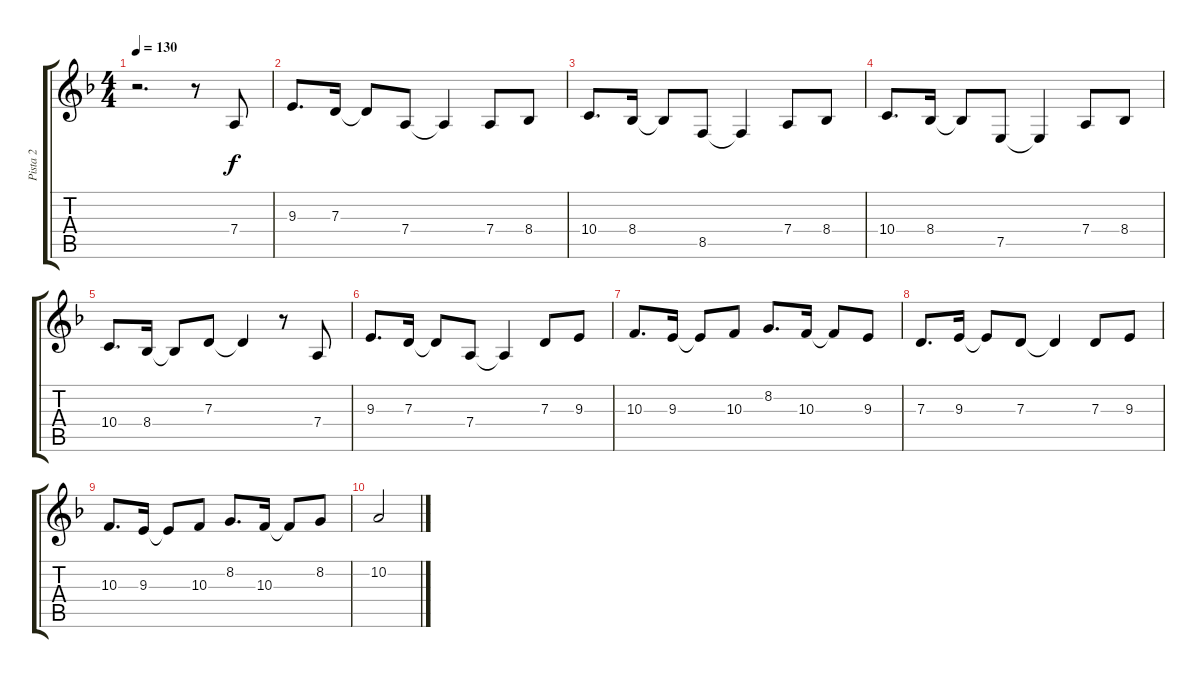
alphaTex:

\track ("Pista 2" "Pista 2") {instrument altosax}
\staff {score tabs}
\tuning (E4 B3 G3 D3 A2 E2) {hide}
\ts (4 4)
\tempo 130
\clef g2
\ks dminor
r.2{d dy f} r.8 7.4.8 |
9.3.8{d} 7.3.16 7.3{t}.8 7.4.8 7.4{t}.4 7.4.8 8.4.8 |
10.4.8{d} 8.4.16 8.4{t}.8 8.5.8 8.5{t}.4 7.4.8 8.4.8 |
10.4.8{d} 8.4.16 8.4{t}.8 7.5.8 7.5{t}.4 7.4.8 8.4.8 |
10.4.8{d} 8.4.16 8.4{t}.8 7.3.8 7.3{t}.4 r.8 7.4.8 |
9.3.8{d} 7.3.16 7.3{t}.8 7.4.8 7.4{t}.4 7.3.8 9.3.8 |
10.3.8{d} 9.3.16 9.3{t}.8 10.3.8 8.2.8{d} 10.3.16 10.3{t}.8 9.3.8 |
7.3.8{d} 9.3.16 9.3{t}.8 7.3.8 7.3{t}.4 7.3.8 9.3.8 |
10.3.8{d} 9.3.16 9.3{t}.8 10.3.8 8.2.8{d} 10.3.16 10.3{t}.8 8.2.8 |
10.2.2
